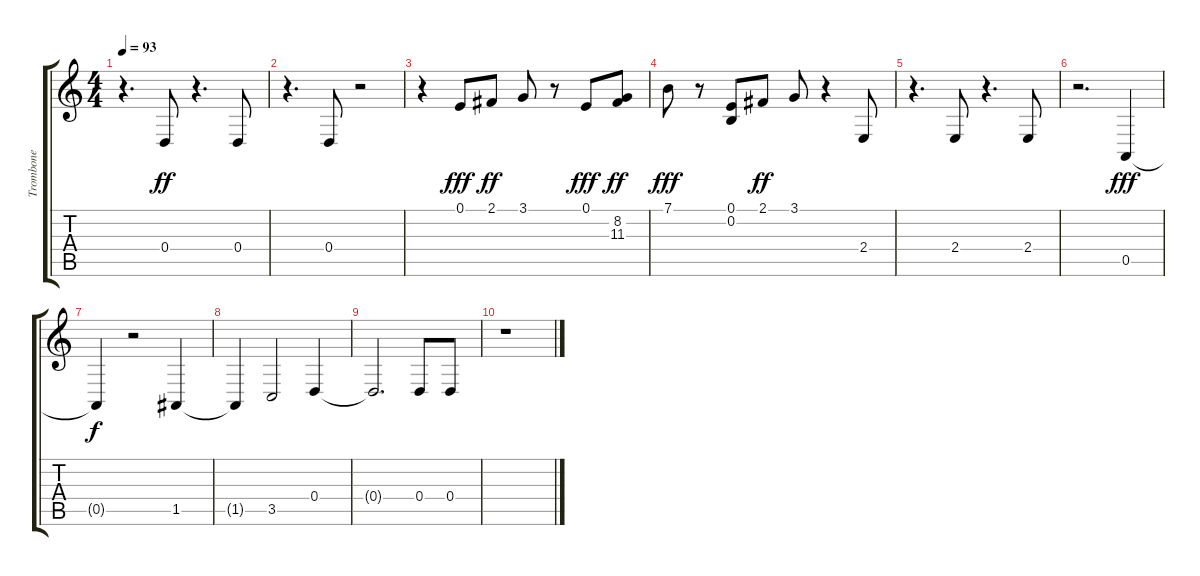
\track ("Trombone" "Trombone") {instrument trombone}
\staff {score tabs}
\tuning (E4 B3 G3 D3 A2 E2) {hide}
\ts (4 4)
\tempo 93
\clef g2
\ks c
r.4{d dy ff} 0.4.8 r.4{d} 0.4.8 |
r.4{d} 0.4.8 r.2 |
r.4 0.1.8{dy fff} 2.1.8{dy ff} 3.1.8 r.8 0.1.8{dy fff} (8.2 11.3).8{dy ff} |
7.1.8{dy fff} r.8 (0.1 0.2).8 2.1.8{dy ff} 3.1.8 r.4 2.4.8 |
r.4{d} 2.4.8 r.4{d} 2.4.8 |
r.2{d} 0.5.4{dy fff} |
0.5{t}.4{dy f} r.2 1.5.4 |
1.5{t}.4 3.5.2 0.4.4 |
0.4{t}.2{d} 0.4.8 0.4.8 |
r.1
